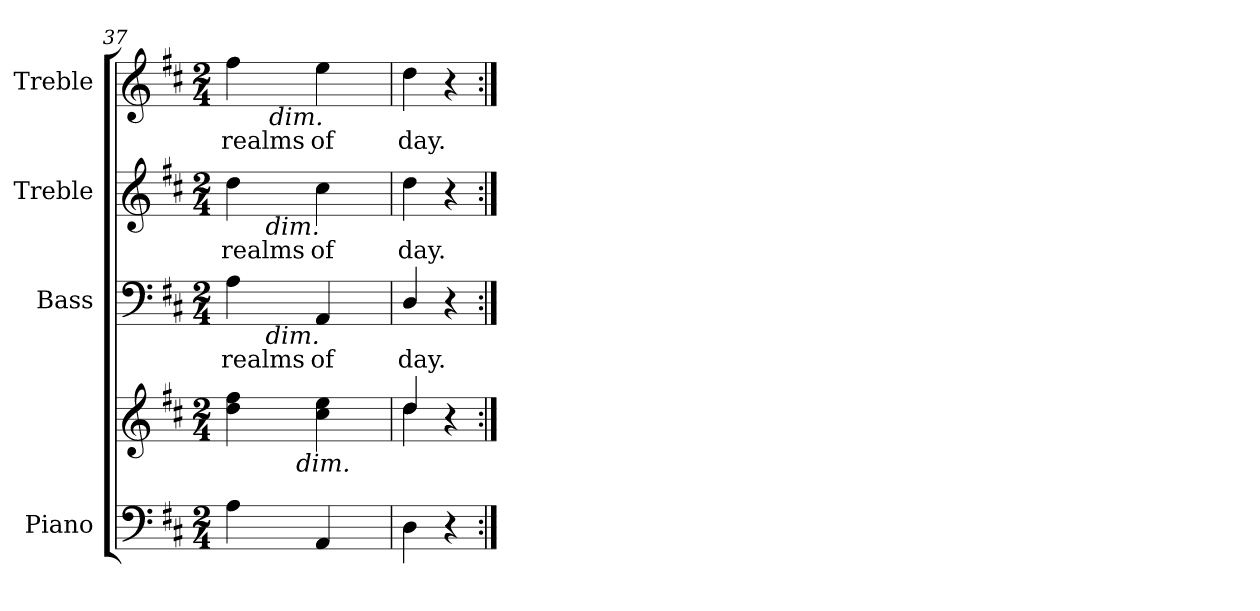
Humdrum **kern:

**kern	**kern	**kern	**text	**kern	**text	**kern	**text
*part4	*part4	*part3	*part3	*part2	*part2	*part1	*part1
*staff5	*staff4	*staff3	*staff3	*staff2	*staff2	*staff1	*staff1
*I"Piano	*	*I"Bass	*	*I"Treble	*	*I"Treble	*
*I'Pno.	*	*I'B.	*	*I'Tr.	*	*I'Tr.	*
*clefF4	*clefG2	*clefF4	*	*clefG2	*	*clefG2	*
*k[f#c#]	*k[f#c#]	*k[f#c#]	*	*k[f#c#]	*	*k[f#c#]	*
*D:	*D:	*D:	*	*D:	*	*D:	*
*M2/4	*M2/4	*M2/4	*	*M2/4	*	*M2/4	*
=37	=37	=37	=37	=37	=37	=37	=37
!	!	!	!LO:LY:b:color=#000000	!	!	!	!
!	!	!	!	!	!LO:LY:b:color=#000000	!	!
!	!	!	!	!	!	!	!LO:LY:b:color=#000000
*	*^	*^	*	*^	*	*^	*
4Ai\	4ddi\ 4ff#i	8ryy	4Ai\	16ryy	realms	4ddi\	16ryy	realms	4ff#i\	16ryy	realms
.	.	.	.	32ryy	.	.	32ryy	.	.	32ryy	.
.	.	.	.	64ryy	.	.	64ryy	.	.	64ryy	.
.	.	.	.	512ryy	.	.	512ryy	.	.	256..ryy	.
!	!	!	!	!	!	!	!LO:TX:b:i:t=dim.	!	!	!	!
!	!	!	!	!LO:TX:b:i:t=dim.	!	!	!	!	!	!	!
.	.	.	.	4ryy	.	.	4ryy	.	.	.	.
!	!	!	!	!	!	!	!	!	!	!LO:TX:b:i:t=dim.	!
.	.	.	.	.	.	.	.	.	.	4ryy	.
.	.	32ryy	.	.	.	.	.	.	.	.	.
.	.	64ryy	.	.	.	.	.	.	.	.	.
.	.	512.ryy	.	.	.	.	.	.	.	.	.
!	!	!LO:TX:b:i:t=dim.	!	!	!	!	!	!	!	!	!
.	.	4ryy	.	.	.	.	.	.	.	.	.
!	!	!	!	!	!LO:LY:b:color=#000000	!	!	!	!	!	!
!	!	!	!	!	!	!	!	!LO:LY:b:color=#000000	!	!	!
!	!	!	!	!	!	!	!	!	!	!	!LO:LY:b:color=#000000
4AAi/	4cc#i\ 4eei	.	4AAi/	.	of	4cc#i\	.	of	4eei\	.	of
.	.	.	.	8ryy	.	.	8ryy	.	.	.	.
.	.	.	.	.	.	.	.	.	.	8ryy	.
.	.	16ryy	.	.	.	.	.	.	.	.	.
.	.	.	.	128..ryy	.	.	128..ryy	.	.	.	.
.	.	128ryy	.	.	.	.	.	.	.	.	.
.	.	.	.	.	.	.	.	.	.	128ryy	.
.	.	256ryy	.	.	.	.	.	.	.	.	.
.	.	1024ryy	.	.	.	.	.	.	.	1024ryy	.
*	*	*	*v	*v	*	*	*	*	*v	*v	*
*	*	*	*	*	*v	*v	*	*	*
=38	=38	=38	=38	=38	=38	=38	=38	=38
*	*	*	*^	*	*^	*	*^	*
!	!	!	!	!	!LO:LY:b:color=#000000	!	!	!	!	!	!
*	*	*	*v	*v	*	*	*	*	*v	*v	*
*	*	*	*	*	*v	*v	*	*	*
*	*	*	*^	*	*^	*	*^	*
!	!	!	!	!	!	!	!	!LO:LY:b:color=#000000	!	!	!
*	*	*	*v	*v	*	*	*	*	*v	*v	*
*	*	*	*	*	*v	*v	*	*	*
*	*	*	*^	*	*^	*	*^	*
!	!	!	!	!	!	!	!	!	!	!	!LO:LY:b:color=#000000
*	*	*	*v	*v	*	*	*	*	*v	*v	*
*	*	*	*	*	*v	*v	*	*	*
4Di\	4ddi/	4ddi\	4Di/	day.	4ddi\	day.	4ddi\	day.
4r	4r	4ryy	4r	.	4r	.	4r	.
*	*v	*v	*	*	*	*	*	*
=:|!	=:|!	=:|!	=:|!	=:|!	=:|!	=:|!	=:|!
*-	*-	*-	*-	*-	*-	*-	*-
